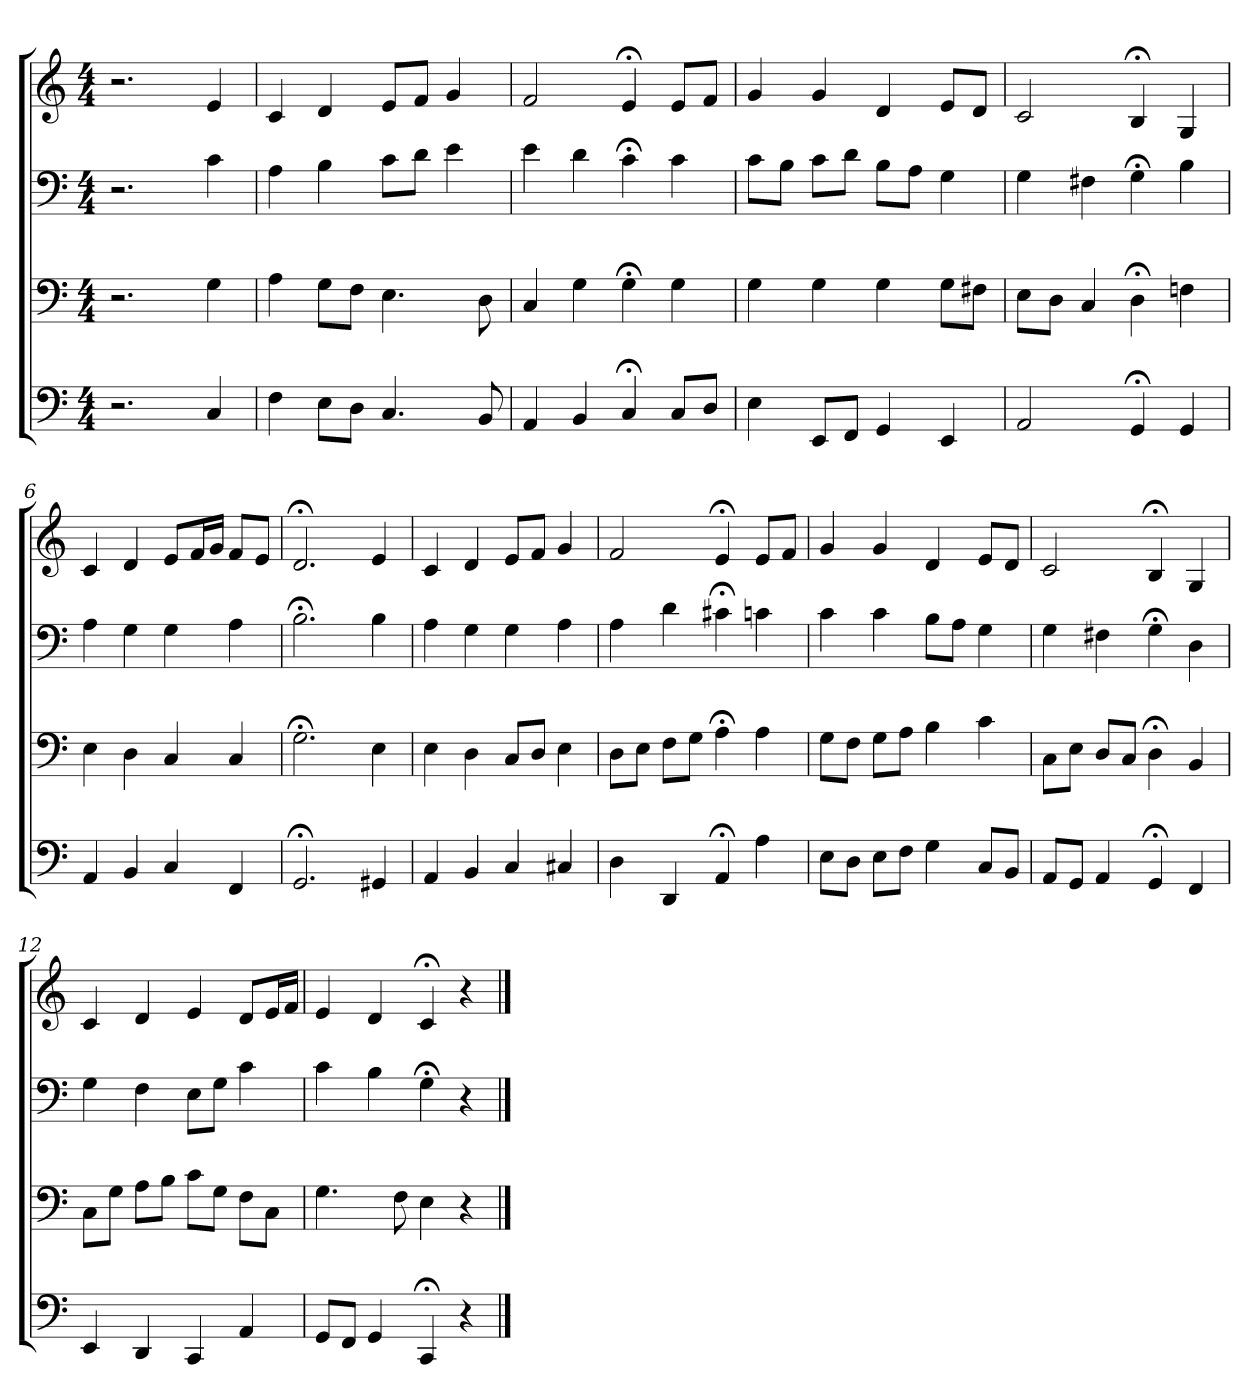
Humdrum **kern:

**kern	**kern	**kern	**kern
*part4	*part3	*part2	*part1
*staff4	*staff3	*staff2	*staff1
*clefF4	*clefF4	*clefF4	*clefG2
*k[]	*k[]	*k[]	*k[]
*C:	*C:	*C:	*C:
*M4/4	*M4/4	*M4/4	*M4/4
=1	=1	=1	=1
2.r	2.r	2.r	2.r
4C	4G	4c	4e
=2	=2	=2	=2
4F	4A	4A	4c
8E\L	8G\L	4B	4d
8D\J	8F\J	.	.
4.C	4.E	8c\L	8e/L
.	.	8d\J	8f/J
.	.	4e	4g
8BB	8D	.	.
=3	=3	=3	=3
4AA	4C	4e	2f
4BB	4G	4d	.
4C;<	4G;<	4c;<	4e;<
8C/L	4G	4c	8e/L
8D/J	.	.	8f/J
=4	=4	=4	=4
4E	4G	8c\L	4g
.	.	8B\J	.
8EE/L	4G	8c\L	4g
8FF/J	.	8d\J	.
4GG	4G	8B\L	4d
.	.	8A\J	.
4EE	8G\L	4G	8e/L
.	8F#X\J	.	8d/J
=5	=5	=5	=5
2AA	8E\L	4G	2c
.	8D\J	.	.
.	4C	4F#X	.
4GG;<	4D;<	4G;<	4B;<
4GG	4Fn	4B	4G
=6	=6	=6	=6
4AA	4E	4A	4c
4BB	4D	4G	4d
4C	4C	4G	8e/L
.	.	.	16f/L
.	.	.	16g/JJ
4FF	4C	4A	8f/L
.	.	.	8e/J
=7	=7	=7	=7
2.GG;<	2.G;<	2.B;<	2.d;<
4GG#X	4E	4B	4e
=8	=8	=8	=8
4AA	4E	4A	4c
4BB	4D	4G	4d
4C	8C/L	4G	8e/L
.	8D/J	.	8f/J
4C#X	4E	4A	4g
=9	=9	=9	=9
4D	8D\L	4A	2f
.	8E\J	.	.
4DD	8F\L	4d	.
.	8G\J	.	.
4AA;<	4A;<	4c#X;<	4e;<
4A	4A	4c	8e/L
.	.	.	8f/J
=10	=10	=10	=10
8E\L	8G\L	4c	4g
8D\J	8F\J	.	.
8E\L	8G\L	4c	4g
8F\J	8A\J	.	.
4G	4B	8B\L	4d
.	.	8A\J	.
8C/L	4c	4G	8e/L
8BB/J	.	.	8d/J
=11	=11	=11	=11
8AA/L	8C\L	4G	2c
8GG/J	8E\J	.	.
4AA	8D/L	4F#X	.
.	8C/J	.	.
4GG;<	4D;<	4G;<	4B;<
4FF	4BB	4D	4G
=12	=12	=12	=12
4EE	8C\L	4G	4c
.	8G\J	.	.
4DD	8A\L	4F	4d
.	8B\J	.	.
4CC	8c\L	8E\L	4e
.	8G\J	8G\J	.
4AA	8F\L	4c	8d/L
.	8C\J	.	16e/L
.	.	.	16f/JJ
=13	=13	=13	=13
8GG/L	4.G	4c	4e
8FF/J	.	.	.
4GG	.	4B	4d
.	8F	.	.
4CC;<	4E	4G;<	4c;<
4r	4r	4r	4r
==	==	==	==
*-	*-	*-	*-
